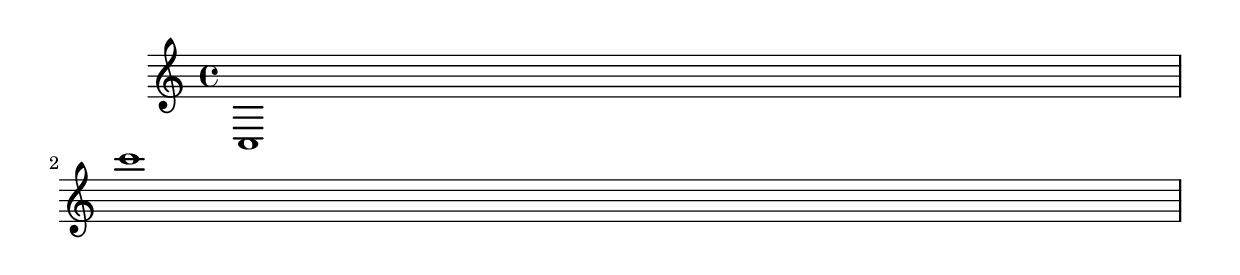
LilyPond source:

\version "2.13.3"
\header {
  texidoc = "By setting the padding between systems to a negative
value, it is possible to eliminate the anti-collision constraints.
"
}

\book {
  \paper {
      ragged-bottom =##t
      between-system-spacing = #'((space . 1) (padding . -10))
  }

  {
    c1 \break
    c'''1
  }
}
